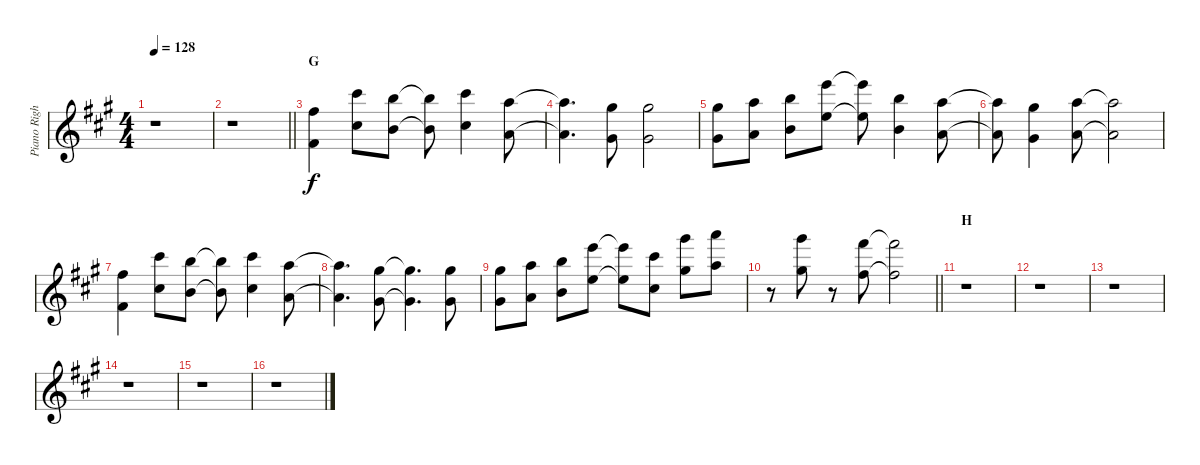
\track ("Piano Right Hand" "Piano Righ") {instrument acousticgrandpiano}
\staff {score}
\tuning (E5 B4 G4 D4 A3 E3 B2) {hide}
\ts (4 4)
\tempo 128
\clef g2
\ks a
r.1{dy f} |
\barLineRight lightlight
r.1 |
\section ("" "G")
(2.1 4.4).4 (9.1 2.2).8 (7.1 0.2).8 (7.1{t} 0.2{t}).8 (9.1 2.2).4 (5.1 2.3).8 |
(5.1{t} 2.3{t}).4{d} (4.1 1.3).8 (4.1 1.3).2 |
(4.1 1.3).8 (5.1 2.3).8 (7.1 0.2).8 (12.1 5.2).8 (12.1{t} 5.2{t}).8 (7.1 0.2).4 (5.1 2.3).8 |
(5.1{t} 2.3{t}).8 (4.1 1.3).4 (5.1 2.3).8 (5.1{t} 2.3{t}).2 |
(2.1 4.4).4 (9.1 2.2).8 (7.1 0.2).8 (7.1{t} 0.2{t}).8 (9.1 2.2).4 (5.1 2.3).8 |
(5.1{t} 2.3{t}).4{d} (4.1 1.3).8 (4.1{t} 1.3{t}).4{d} (4.1 1.3).8 |
(4.1 1.3).8 (5.1 2.3).8 (7.1 0.2).8 (0.1 17.2).8 (0.1{t} 17.2{t}).8 (9.1 2.2).8 (4.1 21.2).8 (5.1 22.2).8 |
\barLineRight lightlight
r.8 (4.1 21.2).8 r.8 (2.1 19.2).8 (2.1{t} 19.2{t}).2 |
\section ("" "H")
r.1 |
r.1 |
r.1 |
r.1 |
r.1 |
r.1
